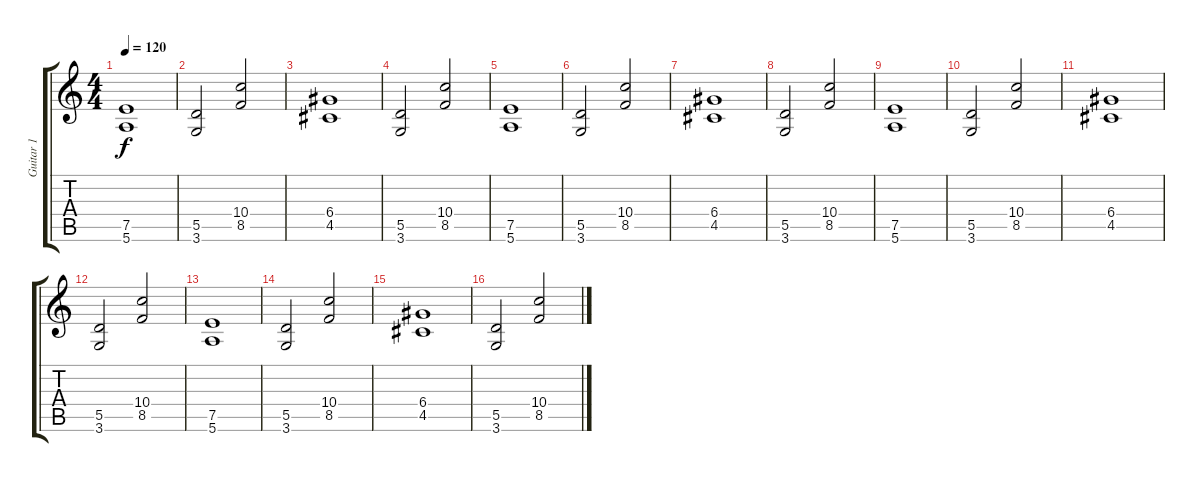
\track ("Guitar 1" "Guitar 1") {instrument distortionguitar}
\staff {score tabs}
\tuning (E4 B3 G3 D3 A2 E2) {hide}
\ts (4 4)
\tempo 120
\clef g2
\ks c
(7.5 5.6).1{dy f} |
(5.5 3.6).2 (10.4 8.5).2 |
(6.4 4.5).1 |
(5.5 3.6).2 (10.4 8.5).2 |
(7.5 5.6).1 |
(5.5 3.6).2 (10.4 8.5).2 |
(6.4 4.5).1 |
(5.5 3.6).2{volume 8} (10.4 8.5).2 |
(7.5 5.6).1 |
(5.5 3.6).2 (10.4 8.5).2 |
(6.4 4.5).1 |
(5.5 3.6).2{volume 6} (10.4 8.5).2 |
(7.5 5.6).1 |
(5.5 3.6).2 (10.4 8.5).2 |
(6.4 4.5).1 |
(5.5 3.6).2{volume 4} (10.4 8.5).2
